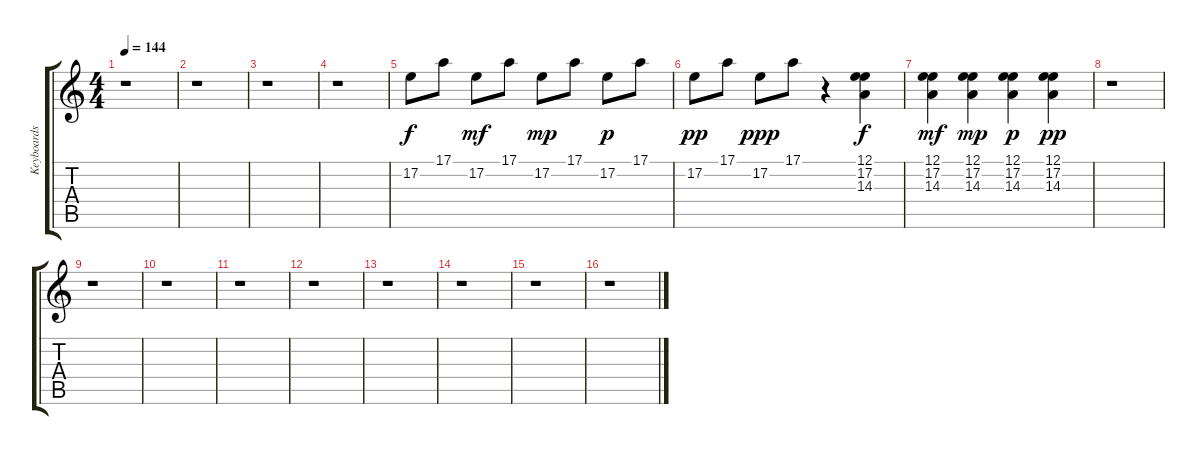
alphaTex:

\track ("Keyboards" "Keyboards") {instrument electricpiano1}
\staff {score tabs}
\tuning (E4 B3 G3 D3 A2 E2) {hide}
\ts (4 4)
\tempo 144
\clef g2
\ks c
r.1{dy f instrument electricpiano1} |
r.1 |
r.1 |
r.1 |
17.2.8 17.1.8 17.2.8{dy mf} 17.1.8 17.2.8{dy mp} 17.1.8 17.2.8{dy p} 17.1.8 |
17.2.8{dy pp} 17.1.8 17.2.8{dy ppp} 17.1.8 r.4 (12.1 17.2 14.3).4{dy f} |
(12.1 17.2 14.3).4{dy mf} (12.1 17.2 14.3).4{dy mp} (12.1 17.2 14.3).4{dy p} (12.1 17.2 14.3).4{dy pp} |
r.1 |
r.1 |
r.1 |
r.1 |
r.1 |
r.1 |
r.1 |
r.1 |
r.1
